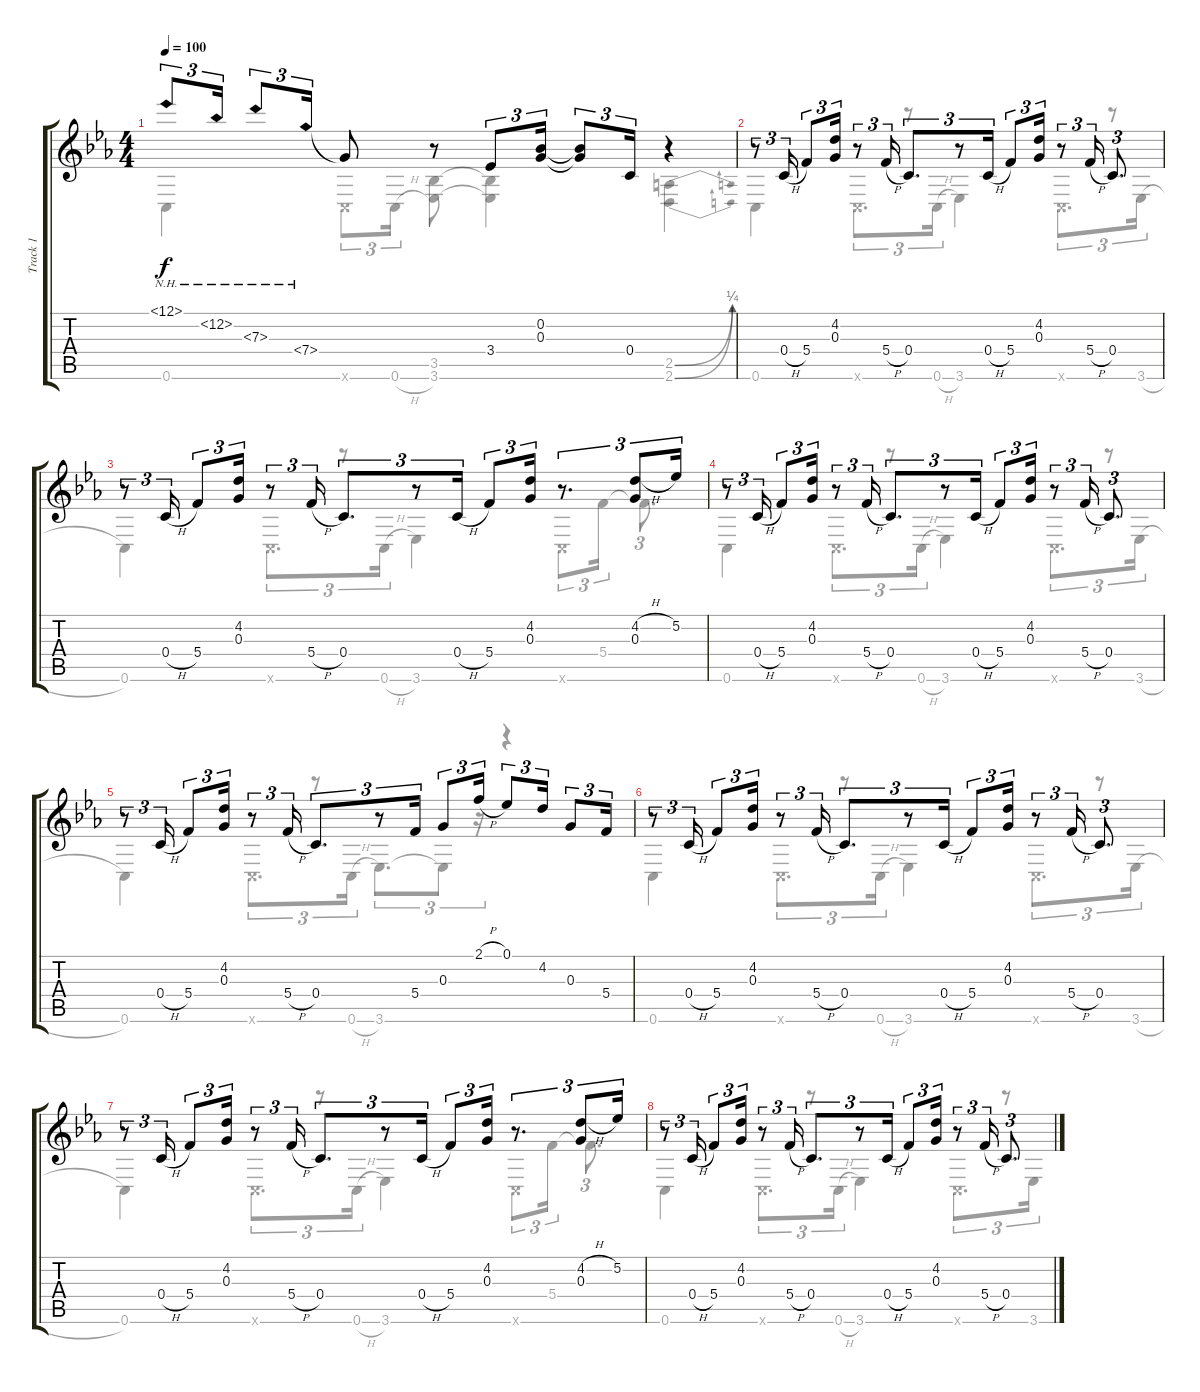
\track ("Track 1" "Track 1") {instrument acousticguitarsteel}
\staff {score tabs}
\tuning (Eb4 Bb3 G3 C3 G2 C2) {hide}
\voice
\ts (4 4)
\tempo 100
\clef g2
\ks cminor
12.1{nh}.8{tu (3 2) dy f} 12.2{nh}.16{tu (3 2)} 7.3{nh}.8{tu (3 2)} 7.4{nh}.16{tu (3 2)} 7.4{t}.8 r.8 3.4.8{tu (3 2)} (0.2 0.3).16{tu (3 2)} (0.2{t} 0.3{t}).8{tu (3 2)} 0.4.16{tu (3 2)} r.4 |
r.8{tu (3 2)} 0.4{h}.16{tu (3 2)} 5.4.8{tu (3 2)} (4.2 0.3).16{tu (3 2)} r.8{tu (3 2)} 5.4{h}.16{tu (3 2)} 0.4.8{d tu (3 2)} r.8{tu (3 2)} 0.4{h}.16{tu (3 2)} 5.4.8{tu (3 2)} (4.2 0.3).16{tu (3 2)} r.8{tu (3 2)} 5.4{h}.16{tu (3 2)} 0.4.8{d tu (3 2)} |
r.8{tu (3 2)} 0.4{h}.16{tu (3 2)} 5.4.8{tu (3 2)} (4.2 0.3).16{tu (3 2)} r.8{tu (3 2)} 5.4{h}.16{tu (3 2)} 0.4.8{d tu (3 2)} r.8{tu (3 2)} 0.4{h}.16{tu (3 2)} 5.4.8{tu (3 2)} (4.2 0.3).16{tu (3 2)} r.8{d tu (3 2)} (4.2{h} 0.3).8{tu (3 2)} 5.2.16{tu (3 2)} |
r.8{tu (3 2)} 0.4{h}.16{tu (3 2)} 5.4.8{tu (3 2)} (4.2 0.3).16{tu (3 2)} r.8{tu (3 2)} 5.4{h}.16{tu (3 2)} 0.4.8{d tu (3 2)} r.8{tu (3 2)} 0.4{h}.16{tu (3 2)} 5.4.8{tu (3 2)} (4.2 0.3).16{tu (3 2)} r.8{tu (3 2)} 5.4{h}.16{tu (3 2)} 0.4.8{d tu (3 2)} |
r.8{tu (3 2)} 0.4{h}.16{tu (3 2)} 5.4.8{tu (3 2)} (4.2 0.3).16{tu (3 2)} r.8{tu (3 2)} 5.4{h}.16{tu (3 2)} 0.4.8{d tu (3 2)} r.8{tu (3 2)} 5.4.16{tu (3 2)} 0.3.8{tu (3 2)} 2.1{h}.16{tu (3 2)} 0.1.8{tu (3 2)} 4.2.16{tu (3 2)} 0.3.8{tu (3 2)} 5.4.16{tu (3 2)} |
r.8{tu (3 2)} 0.4{h}.16{tu (3 2)} 5.4.8{tu (3 2)} (4.2 0.3).16{tu (3 2)} r.8{tu (3 2)} 5.4{h}.16{tu (3 2)} 0.4.8{d tu (3 2)} r.8{tu (3 2)} 0.4{h}.16{tu (3 2)} 5.4.8{tu (3 2)} (4.2 0.3).16{tu (3 2)} r.8{tu (3 2)} 5.4{h}.16{tu (3 2)} 0.4.8{d tu (3 2)} |
r.8{tu (3 2)} 0.4{h}.16{tu (3 2)} 5.4.8{tu (3 2)} (4.2 0.3).16{tu (3 2)} r.8{tu (3 2)} 5.4{h}.16{tu (3 2)} 0.4.8{d tu (3 2)} r.8{tu (3 2)} 0.4{h}.16{tu (3 2)} 5.4.8{tu (3 2)} (4.2 0.3).16{tu (3 2)} r.8{d tu (3 2)} (4.2{h} 0.3).8{tu (3 2)} 5.2.16{tu (3 2)} |
r.8{tu (3 2)} 0.4{h}.16{tu (3 2)} 5.4.8{tu (3 2)} (4.2 0.3).16{tu (3 2)} r.8{tu (3 2)} 5.4{h}.16{tu (3 2)} 0.4.8{d tu (3 2)} r.8{tu (3 2)} 0.4{h}.16{tu (3 2)} 5.4.8{tu (3 2)} (4.2 0.3).16{tu (3 2)} r.8{tu (3 2)} 5.4{h}.16{tu (3 2)} 0.4.8{d tu (3 2)}
\voice
\clef g2
\ottava regular
\simile none
\ks cminor
0.6.4{dy f} 0.6{x}.8{tu (3 2)} 0.6{h}.16{tu (3 2)} (3.5 3.6).8 (3.5{t} 3.6{t}).4 (2.5{be (bend 0 0 60 1)} 2.6{be (bend 0 0 60 1)}).4 |
0.6.4 0.6{x}.8{d tu (3 2)} r.8{tu (3 2)} 0.6{h}.16{tu (3 2)} 3.6.4 0.6{x}.8{d tu (3 2)} r.8{tu (3 2)} 3.6{h}.16{tu (3 2)} |
0.6.4 0.6{x}.8{d tu (3 2)} r.8{tu (3 2)} 0.6{h}.16{tu (3 2)} 3.6.4 0.6{x}.8{tu (3 2)} 5.4.16{tu (3 2)} 5.4{t}.8{d tu (3 2)} |
0.6.4 0.6{x}.8{d tu (3 2)} r.8{tu (3 2)} 0.6{h}.16{tu (3 2)} 3.6.4 0.6{x}.8{d tu (3 2)} r.8{tu (3 2)} 3.6{h}.16{tu (3 2)} |
0.6.4 0.6{x}.8{d tu (3 2)} r.8{tu (3 2)} 0.6{h}.16{tu (3 2)} 3.6.8{d tu (3 2)} 3.6{t}.8{tu (3 2)} r.16{tu (3 2)} r.4 |
0.6.4 0.6{x}.8{d tu (3 2)} r.8{tu (3 2)} 0.6{h}.16{tu (3 2)} 3.6.4 0.6{x}.8{d tu (3 2)} r.8{tu (3 2)} 3.6{h}.16{tu (3 2)} |
0.6.4 0.6{x}.8{d tu (3 2)} r.8{tu (3 2)} 0.6{h}.16{tu (3 2)} 3.6.4 0.6{x}.8{tu (3 2)} 5.4.16{tu (3 2)} 5.4{t}.8{d tu (3 2)} |
0.6.4 0.6{x}.8{d tu (3 2)} r.8{tu (3 2)} 0.6{h}.16{tu (3 2)} 3.6.4 0.6{x}.8{d tu (3 2)} r.8{tu (3 2)} 3.6{h}.16{tu (3 2)}
